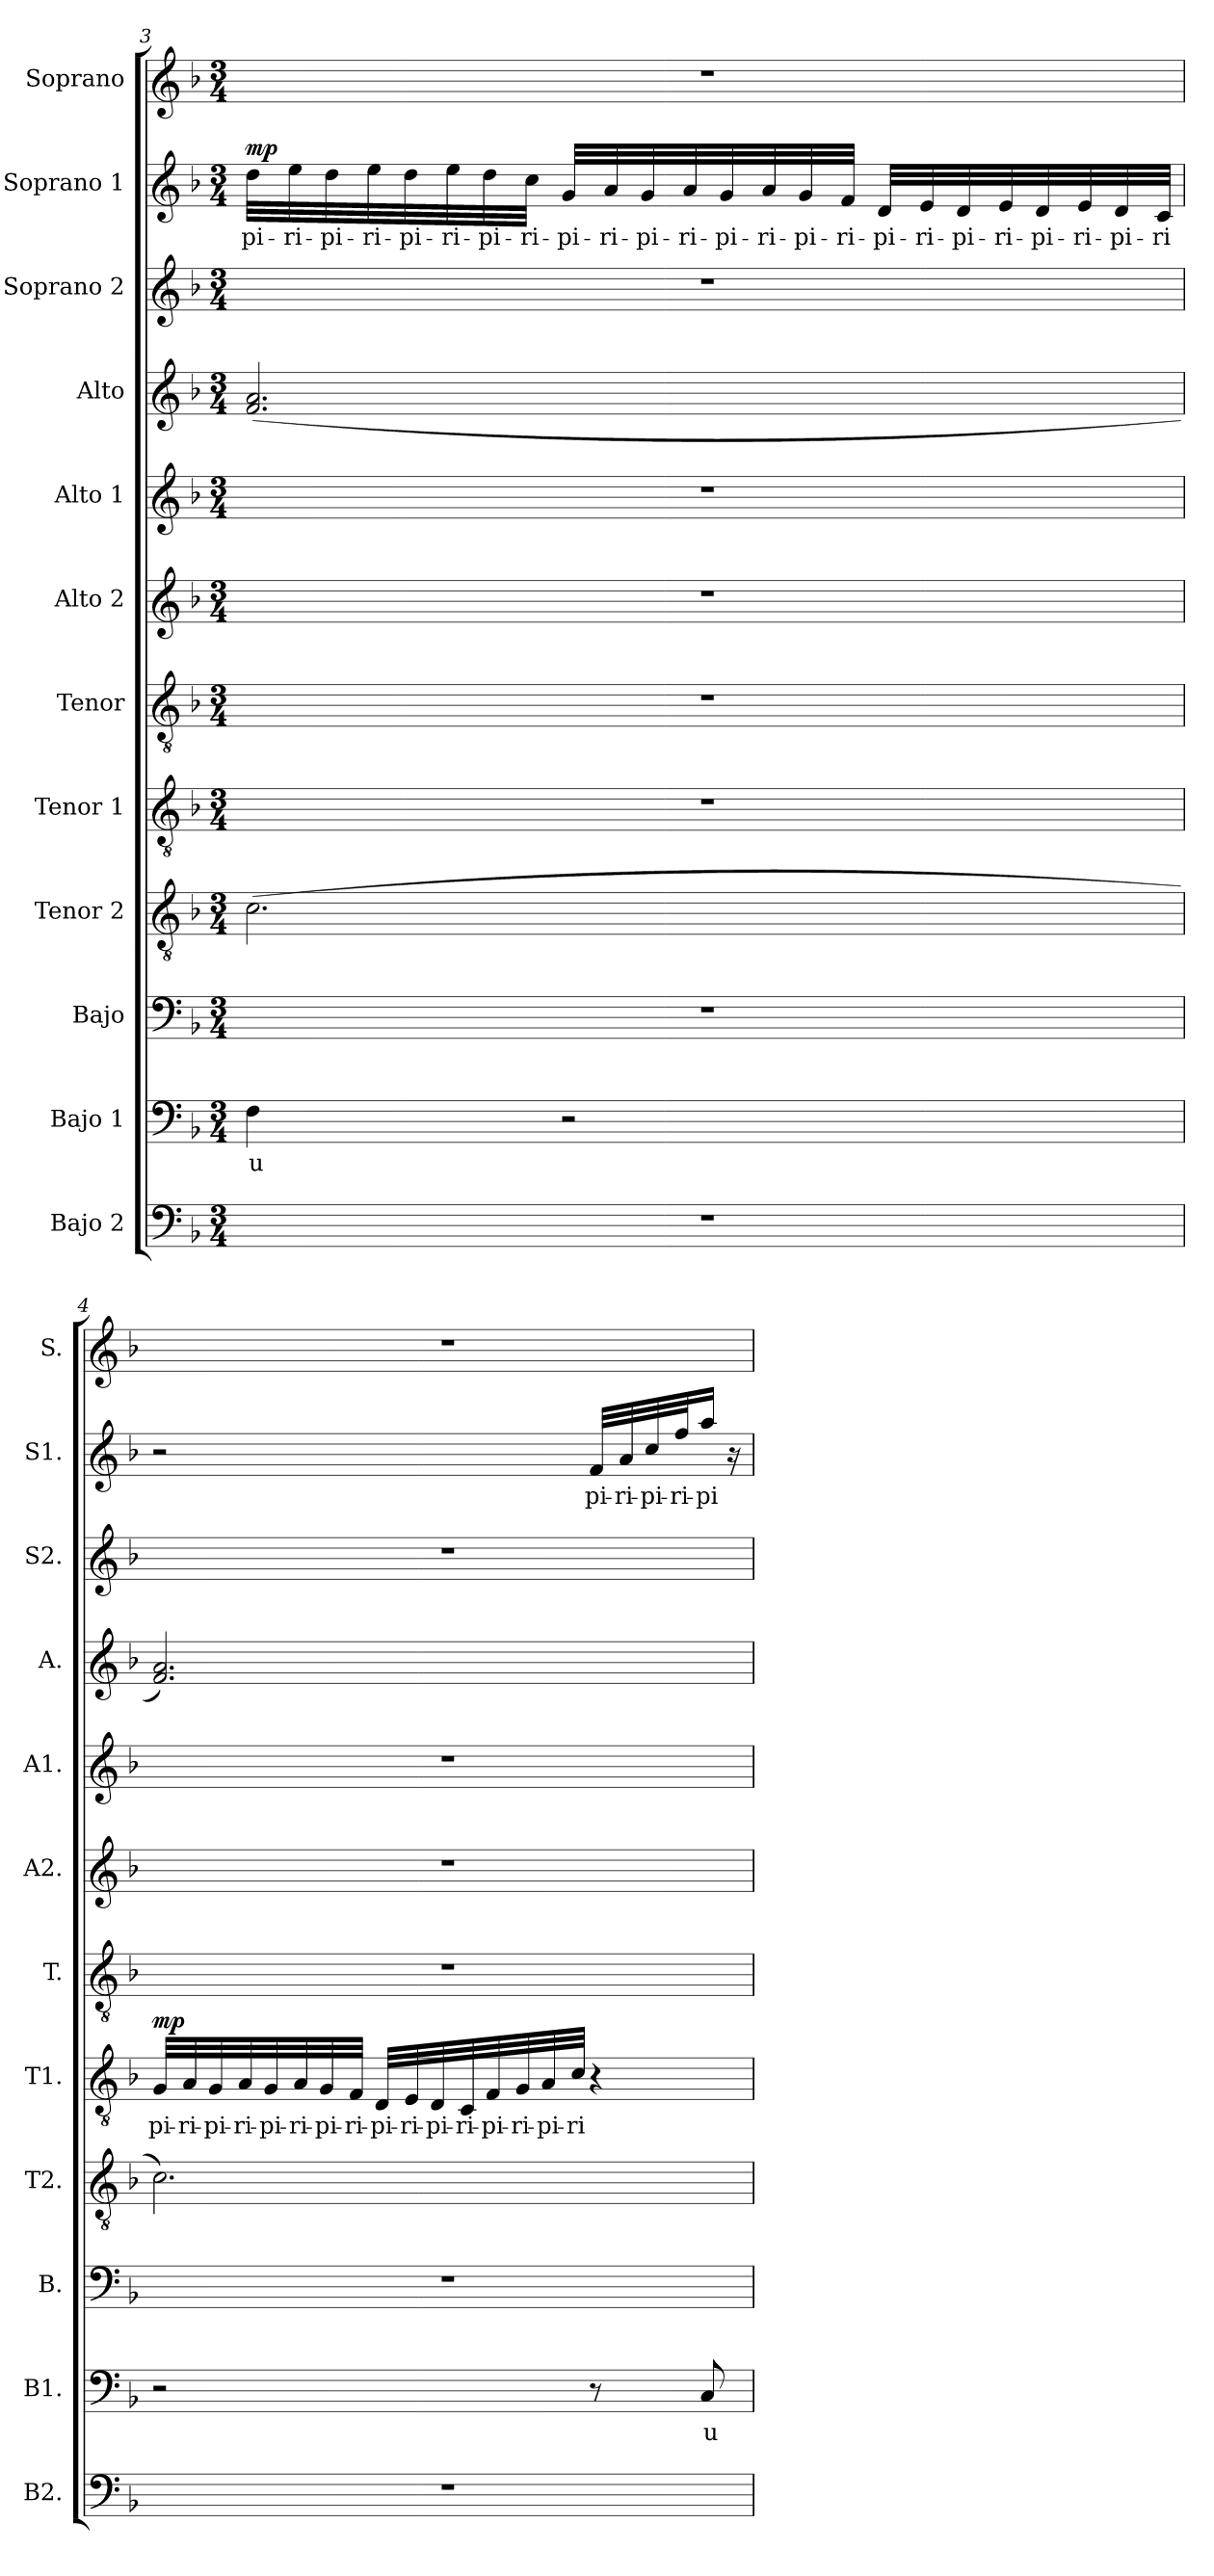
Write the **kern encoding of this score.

**kern	**kern	**text	**kern	**kern	**kern	**text	**dynam	**kern	**kern	**kern	**kern	**kern	**kern	**text	**dynam	**kern
*part12	*part11	*part11	*part10	*part9	*part8	*part8	*part8	*part7	*part6	*part5	*part4	*part3	*part2	*part2	*part2	*part1
*staff12	*staff11	*staff11	*staff10	*staff9	*staff8	*staff8	*staff8	*staff7	*staff6	*staff5	*staff4	*staff3	*staff2	*staff2	*staff2	*staff1
*I"Bajo 2	*I"Bajo 1	*	*I"Bajo	*I"Tenor 2	*I"Tenor 1	*	*	*I"Tenor	*I"Alto 2	*I"Alto 1	*I"Alto	*I"Soprano 2	*I"Soprano 1	*	*	*I"Soprano
*I'B2.	*I'B1.	*	*I'B.	*I'T2.	*I'T1.	*	*	*I'T.	*I'A2.	*I'A1.	*I'A.	*I'S2.	*I'S1.	*	*	*I'S.
*clefF4	*clefF4	*	*clefF4	*clefGv2	*clefGv2	*	*	*clefGv2	*clefG2	*clefG2	*clefG2	*clefG2	*clefG2	*	*	*clefG2
*k[b-]	*k[b-]	*	*k[b-]	*k[b-]	*k[b-]	*	*	*k[b-]	*k[b-]	*k[b-]	*k[b-]	*k[b-]	*k[b-]	*	*	*k[b-]
*M3/4	*M3/4	*	*M3/4	*M3/4	*M3/4	*	*	*M3/4	*M3/4	*M3/4	*M3/4	*M3/4	*M3/4	*	*	*M3/4
=3	=3	=3	=3	=3	=3	=3	=3	=3	=3	=3	=3	=3	=3	=3	=3	=3
!	!	!LO:LY:b	!	!	!	!	!	!	!	!	!	!	!	!LO:LY:b	!LO:DY:a	!
2.r	4F\	-u	2.r	(>2.c\	2.r	.	.	2.r	2.r	2.r	(<2.f/ 2.a/	2.r	32dd\LLL	pi-	mp	2.r
!	!	!	!	!	!	!	!	!	!	!	!	!	!	!LO:LY:b	!	!
.	.	.	.	.	.	.	.	.	.	.	.	.	32ee\	-ri-	.	.
!	!	!	!	!	!	!	!	!	!	!	!	!	!	!LO:LY:b	!	!
.	.	.	.	.	.	.	.	.	.	.	.	.	32dd\	-pi-	.	.
!	!	!	!	!	!	!	!	!	!	!	!	!	!	!LO:LY:b	!	!
.	.	.	.	.	.	.	.	.	.	.	.	.	32ee\	-ri-	.	.
!	!	!	!	!	!	!	!	!	!	!	!	!	!	!LO:LY:b	!	!
.	.	.	.	.	.	.	.	.	.	.	.	.	32dd\	-pi-	.	.
!	!	!	!	!	!	!	!	!	!	!	!	!	!	!LO:LY:b	!	!
.	.	.	.	.	.	.	.	.	.	.	.	.	32ee\	-ri-	.	.
!	!	!	!	!	!	!	!	!	!	!	!	!	!	!LO:LY:b	!	!
.	.	.	.	.	.	.	.	.	.	.	.	.	32dd\	-pi-	.	.
!	!	!	!	!	!	!	!	!	!	!	!	!	!	!LO:LY:b	!	!
.	.	.	.	.	.	.	.	.	.	.	.	.	32cc\JJJ	-ri-	.	.
!	!	!	!	!	!	!	!	!	!	!	!	!	!	!LO:LY:b	!	!
.	2r	.	.	.	.	.	.	.	.	.	.	.	32g/LLL	-pi-	.	.
!	!	!	!	!	!	!	!	!	!	!	!	!	!	!LO:LY:b	!	!
.	.	.	.	.	.	.	.	.	.	.	.	.	32a/	-ri-	.	.
!	!	!	!	!	!	!	!	!	!	!	!	!	!	!LO:LY:b	!	!
.	.	.	.	.	.	.	.	.	.	.	.	.	32g/	-pi-	.	.
!	!	!	!	!	!	!	!	!	!	!	!	!	!	!LO:LY:b	!	!
.	.	.	.	.	.	.	.	.	.	.	.	.	32a/	-ri-	.	.
!	!	!	!	!	!	!	!	!	!	!	!	!	!	!LO:LY:b	!	!
.	.	.	.	.	.	.	.	.	.	.	.	.	32g/	-pi-	.	.
!	!	!	!	!	!	!	!	!	!	!	!	!	!	!LO:LY:b	!	!
.	.	.	.	.	.	.	.	.	.	.	.	.	32a/	-ri-	.	.
!	!	!	!	!	!	!	!	!	!	!	!	!	!	!LO:LY:b	!	!
.	.	.	.	.	.	.	.	.	.	.	.	.	32g/	-pi-	.	.
!	!	!	!	!	!	!	!	!	!	!	!	!	!	!LO:LY:b	!	!
.	.	.	.	.	.	.	.	.	.	.	.	.	32f/JJJ	-ri-	.	.
!	!	!	!	!	!	!	!	!	!	!	!	!	!	!LO:LY:b	!	!
.	.	.	.	.	.	.	.	.	.	.	.	.	32d/LLL	-pi-	.	.
!	!	!	!	!	!	!	!	!	!	!	!	!	!	!LO:LY:b	!	!
.	.	.	.	.	.	.	.	.	.	.	.	.	32e/	-ri-	.	.
!	!	!	!	!	!	!	!	!	!	!	!	!	!	!LO:LY:b	!	!
.	.	.	.	.	.	.	.	.	.	.	.	.	32d/	-pi-	.	.
!	!	!	!	!	!	!	!	!	!	!	!	!	!	!LO:LY:b	!	!
.	.	.	.	.	.	.	.	.	.	.	.	.	32e/	-ri-	.	.
!	!	!	!	!	!	!	!	!	!	!	!	!	!	!LO:LY:b	!	!
.	.	.	.	.	.	.	.	.	.	.	.	.	32d/	-pi-	.	.
!	!	!	!	!	!	!	!	!	!	!	!	!	!	!LO:LY:b	!	!
.	.	.	.	.	.	.	.	.	.	.	.	.	32e/	-ri-	.	.
!	!	!	!	!	!	!	!	!	!	!	!	!	!	!LO:LY:b	!	!
.	.	.	.	.	.	.	.	.	.	.	.	.	32d/	-pi-	.	.
!	!	!	!	!	!	!	!	!	!	!	!	!	!	!LO:LY:b	!	!
.	.	.	.	.	.	.	.	.	.	.	.	.	32c/JJJ	-ri	.	.
!!LO:LB:g=z
=4	=4	=4	=4	=4	=4	=4	=4	=4	=4	=4	=4	=4	=4	=4	=4	=4
!	!	!	!	!	!	!LO:LY:b	!LO:DY:a	!	!	!	!	!	!	!	!	!
2.r	2r	.	2.r	2.c\)	32G/LLL	pi-	mp	2.r	2.r	2.r	2.f/ 2.a/)	2.r	2r	.	.	2.r
!	!	!	!	!	!	!LO:LY:b	!	!	!	!	!	!	!	!	!	!
.	.	.	.	.	32A/	-ri-	.	.	.	.	.	.	.	.	.	.
!	!	!	!	!	!	!LO:LY:b	!	!	!	!	!	!	!	!	!	!
.	.	.	.	.	32G/	-pi-	.	.	.	.	.	.	.	.	.	.
!	!	!	!	!	!	!LO:LY:b	!	!	!	!	!	!	!	!	!	!
.	.	.	.	.	32A/	-ri-	.	.	.	.	.	.	.	.	.	.
!	!	!	!	!	!	!LO:LY:b	!	!	!	!	!	!	!	!	!	!
.	.	.	.	.	32G/	-pi-	.	.	.	.	.	.	.	.	.	.
!	!	!	!	!	!	!LO:LY:b	!	!	!	!	!	!	!	!	!	!
.	.	.	.	.	32A/	-ri-	.	.	.	.	.	.	.	.	.	.
!	!	!	!	!	!	!LO:LY:b	!	!	!	!	!	!	!	!	!	!
.	.	.	.	.	32G/	-pi-	.	.	.	.	.	.	.	.	.	.
!	!	!	!	!	!	!LO:LY:b	!	!	!	!	!	!	!	!	!	!
.	.	.	.	.	32F/JJJ	-ri-	.	.	.	.	.	.	.	.	.	.
!	!	!	!	!	!	!LO:LY:b	!	!	!	!	!	!	!	!	!	!
.	.	.	.	.	32D/LLL	-pi-	.	.	.	.	.	.	.	.	.	.
!	!	!	!	!	!	!LO:LY:b	!	!	!	!	!	!	!	!	!	!
.	.	.	.	.	32E/	-ri-	.	.	.	.	.	.	.	.	.	.
!	!	!	!	!	!	!LO:LY:b	!	!	!	!	!	!	!	!	!	!
.	.	.	.	.	32D/	-pi-	.	.	.	.	.	.	.	.	.	.
!	!	!	!	!	!	!LO:LY:b	!	!	!	!	!	!	!	!	!	!
.	.	.	.	.	32C/	-ri-	.	.	.	.	.	.	.	.	.	.
!	!	!	!	!	!	!LO:LY:b	!	!	!	!	!	!	!	!	!	!
.	.	.	.	.	32F/	-pi-	.	.	.	.	.	.	.	.	.	.
!	!	!	!	!	!	!LO:LY:b	!	!	!	!	!	!	!	!	!	!
.	.	.	.	.	32G/	-ri-	.	.	.	.	.	.	.	.	.	.
!	!	!	!	!	!	!LO:LY:b	!	!	!	!	!	!	!	!	!	!
.	.	.	.	.	32A/	-pi-	.	.	.	.	.	.	.	.	.	.
!	!	!	!	!	!	!LO:LY:b	!	!	!	!	!	!	!	!	!	!
.	.	.	.	.	32c/JJJ	-ri	.	.	.	.	.	.	.	.	.	.
!	!	!	!	!	!	!	!	!	!	!	!	!	!	!LO:LY:b	!	!
.	8r	.	.	.	4r	.	.	.	.	.	.	.	32f/LLL	pi-	.	.
!	!	!	!	!	!	!	!	!	!	!	!	!	!	!LO:LY:b	!	!
.	.	.	.	.	.	.	.	.	.	.	.	.	32a/	-ri-	.	.
!	!	!	!	!	!	!	!	!	!	!	!	!	!	!LO:LY:b	!	!
.	.	.	.	.	.	.	.	.	.	.	.	.	32cc/	-pi-	.	.
!	!	!	!	!	!	!	!	!	!	!	!	!	!	!LO:LY:b	!	!
.	.	.	.	.	.	.	.	.	.	.	.	.	32ff/J	-ri-	.	.
!	!	!LO:LY:b	!	!	!	!	!	!	!	!	!	!	!	!LO:LY:b	!	!
.	8C/	u-	.	.	.	.	.	.	.	.	.	.	16aa/JJ	-pi	.	.
.	.	.	.	.	.	.	.	.	.	.	.	.	16r	.	.	.
=	=	=	=	=	=	=	=	=	=	=	=	=	=	=	=	=
*-	*-	*-	*-	*-	*-	*-	*-	*-	*-	*-	*-	*-	*-	*-	*-	*-
